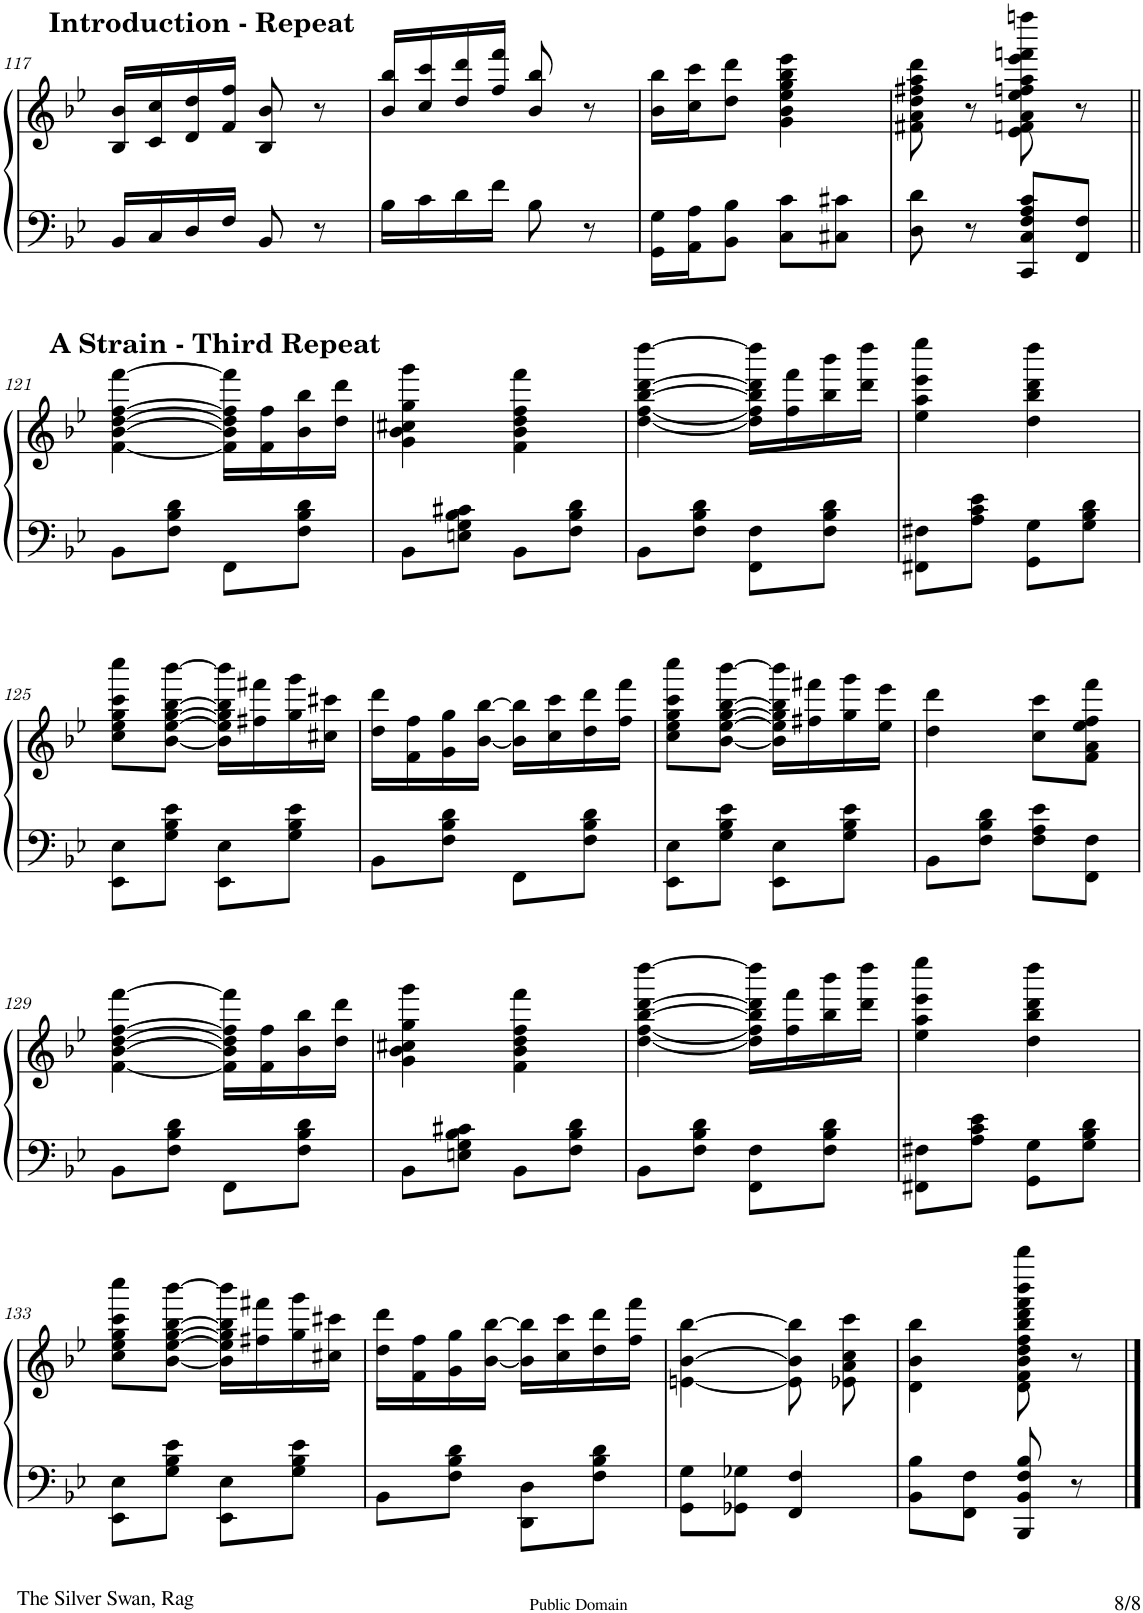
**kern	**kern
*part1	*part1
*staff2	*staff1
*I"Piano	*
*I'Pno	*
!!LO:PB:g=z
*clefF4	*clefG2
*k[b-e-]	*k[b-e-]
*M2/4	*M2/4
=117	=117
!	!LO:TX:a:B:t=Introduction - Repeat
16BB-/LL	16B-/ 16b-/LL
16C/	16c/ 16cc/
16D/	16d/ 16dd/
16F/JJ	16f/ 16ff/JJ
8BB-/	8B-/ 8b-/
8r	8r
=118	=118
16B-\LL	16b-/ 16bb-/LL
16c\	16cc/ 16ccc/
16d\	16dd/ 16ddd/
16f\JJ	16ff/ 16fff/JJ
8B-\	8b-/ 8bb-/
8r	8r
=119	=119
16GG\ 16G\LL	16b-\ 16bb-\LL
16AA\ 16A\J	16cc\ 16ccc\J
8BB-\ 8B-\J	8dd\ 8ddd\J
8C\ 8c\L	4g\ 4b-\ 4ee-\ 4gg\ 4bb-\ 4eee-\
8C#X\ 8c#X\J	.
=120	=120
8D\ 8d\	8f#X\ 8a\ 8dd\ 8ff#X\ 8aa\ 8ddd\
8r	8r
8CC/ 8C/ 8F/ 8A/ 8c/L	8e-\ 8fn\ 8a\ 8ee-\ 8ffn\ 8aa\ 8eee-\ 8fffn\ 8ffffn\
8FF/ 8F/J	8r
!!LO:LB:g=z
=121||	=121||
!	!LO:TX:a:B:t=A Strain - Third Repeat
8BB-\L	[4f\ [>4b-\ [4dd\ [4ff\ [4fff\
8F\ 8B-\ 8d\J	.
8FF\L	16f\] 16b-\] 16dd\] 16ff\] 16fff\]LL
.	16f\ 16ff\
8F\ 8B-\ 8d\J	16b-\ 16bb-\
.	16dd\ 16ddd\JJ
=122	=122
8BB-\L	4g\ 4b-\ 4cc#X\ 4gg\ 4ggg\
8En\ 8G\ 8B-\ 8c#X\J	.
8BB-\L	4f\ 4b-\ 4dd\ 4ff\ 4fff\
8F\ 8B-\ 8d\J	.
=123	=123
8BB-\L	[4dd\ [<4ff\ [4bb-\ [4ddd\ [4dddd\
8F\ 8B-\ 8d\J	.
8FF\ 8F\L	16dd\] 16ff\] 16bb-\] 16ddd\] 16dddd\]LL
.	16ff\ 16fff\
8F\ 8B-\ 8d\J	16bb-\ 16bbb-\
.	16ddd\ 16dddd\JJ
=124	=124
8FF#X\ 8F#X\L	4ee-\ 4aa\ 4eee-\ 4eeee-\
8A\ 8c\ 8e-\J	.
8GG\ 8G\L	4dd\ 4bb-\ 4ddd\ 4dddd\
8G\ 8B-\ 8d\J	.
!!LO:LB:g=z
=125	=125
8EE-\ 8E-\L	8cc\ 8ee-\ 8gg\ 8ccc\ 8cccc\L
8G\ 8B-\ 8e-\J	[8b-\ [>8ee-\ [8gg\ [8bb-\ [8bbb-\J
8EE-\ 8E-\L	16b-\] 16ee-\] 16gg\] 16bb-\] 16bbb-\]LL
.	16ff#X\ 16fff#X\
8G\ 8B-\ 8e-\J	16gg\ 16ggg\
.	16cc#X\ 16ccc#X\JJ
=126	=126
8BB-\L	16dd\ 16ddd\LL
.	16f\ 16ff\
8F\ 8B-\ 8d\J	16g\ 16gg\
.	[16b-\ [16bb-\JJ
8FF\L	16b-\] 16bb-\]LL
.	16cc\ 16ccc\
8F\ 8B-\ 8d\J	16dd\ 16ddd\
.	16ff\ 16fff\JJ
=127	=127
8EE-\ 8E-\L	8cc\ 8ee-\ 8gg\ 8ccc\ 8cccc\L
8G\ 8B-\ 8e-\J	[8b-\ [>8ee-\ [8gg\ [8bb-\ [8bbb-\J
8EE-\ 8E-\L	16b-\] 16ee-\] 16gg\] 16bb-\] 16bbb-\]LL
.	16ff#X\ 16fff#X\
8G\ 8B-\ 8e-\J	16gg\ 16ggg\
.	16ee-\ 16eee-\JJ
=128	=128
8BB-\L	4dd\ 4ddd\
8F\ 8B-\ 8d\J	.
8F\ 8A\ 8e-\L	8cc\ 8ccc\L
8FF\ 8F\J	8f\ 8a\ 8ee-\ 8ff\ 8fff\J
!!LO:LB:g=z
=129	=129
8BB-\L	[4f\ [>4b-\ [4dd\ [4ff\ [4fff\
8F\ 8B-\ 8d\J	.
8FF\L	16f\] 16b-\] 16dd\] 16ff\] 16fff\]LL
.	16f\ 16ff\
8F\ 8B-\ 8d\J	16b-\ 16bb-\
.	16dd\ 16ddd\JJ
=130	=130
8BB-\L	4g\ 4b-\ 4cc#X\ 4gg\ 4ggg\
8En\ 8G\ 8B-\ 8c#X\J	.
8BB-\L	4f\ 4b-\ 4dd\ 4ff\ 4fff\
8F\ 8B-\ 8d\J	.
=131	=131
8BB-\L	[4dd\ [<4ff\ [4bb-\ [4ddd\ [4dddd\
8F\ 8B-\ 8d\J	.
8FF\ 8F\L	16dd\] 16ff\] 16bb-\] 16ddd\] 16dddd\]LL
.	16ff\ 16fff\
8F\ 8B-\ 8d\J	16bb-\ 16bbb-\
.	16ddd\ 16dddd\JJ
=132	=132
8FF#X\ 8F#X\L	4ee-\ 4aa\ 4eee-\ 4eeee-\
8A\ 8c\ 8e-\J	.
8GG\ 8G\L	4dd\ 4bb-\ 4ddd\ 4dddd\
8G\ 8B-\ 8d\J	.
!!LO:LB:g=z
=133	=133
8EE-\ 8E-\L	8cc\ 8ee-\ 8gg\ 8ccc\ 8cccc\L
8G\ 8B-\ 8e-\J	[8b-\ [>8ee-\ [8gg\ [8bb-\ [8bbb-\J
8EE-\ 8E-\L	16b-\] 16ee-\] 16gg\] 16bb-\] 16bbb-\]LL
.	16ff#X\ 16fff#X\
8G\ 8B-\ 8e-\J	16gg\ 16ggg\
.	16cc#X\ 16ccc#X\JJ
=134	=134
8BB-\L	16dd\ 16ddd\LL
.	16f\ 16ff\
8F\ 8B-\ 8d\J	16g\ 16gg\
.	[16b-\ [16bb-\JJ
8DD\ 8D\L	16b-\] 16bb-\]LL
.	16cc\ 16ccc\
8F\ 8B-\ 8d\J	16dd\ 16ddd\
.	16ff\ 16fff\JJ
=135	=135
8GG\ 8G\L	[4en\ [4b-\ [4bb-\
8GG-X\ 8G-X\J	.
4FF/ 4F/	8e\] 8b-\] 8bb-\]
.	8e-X\ 8a\ 8cc\ 8ccc\
=136	=136
8BB-\ 8B-\L	4d\ 4b-\ 4bb-\
8FF\ 8F\J	.
8BBB-/ 8BB-/ 8F/ 8B-/	8d\ 8f\ 8b-\ 8dd\ 8ff\ 8bb-\ 8ddd\ 8fff\ 8bbb-\ 8bbbb-\
8r	8r
==	==
*-	*-
